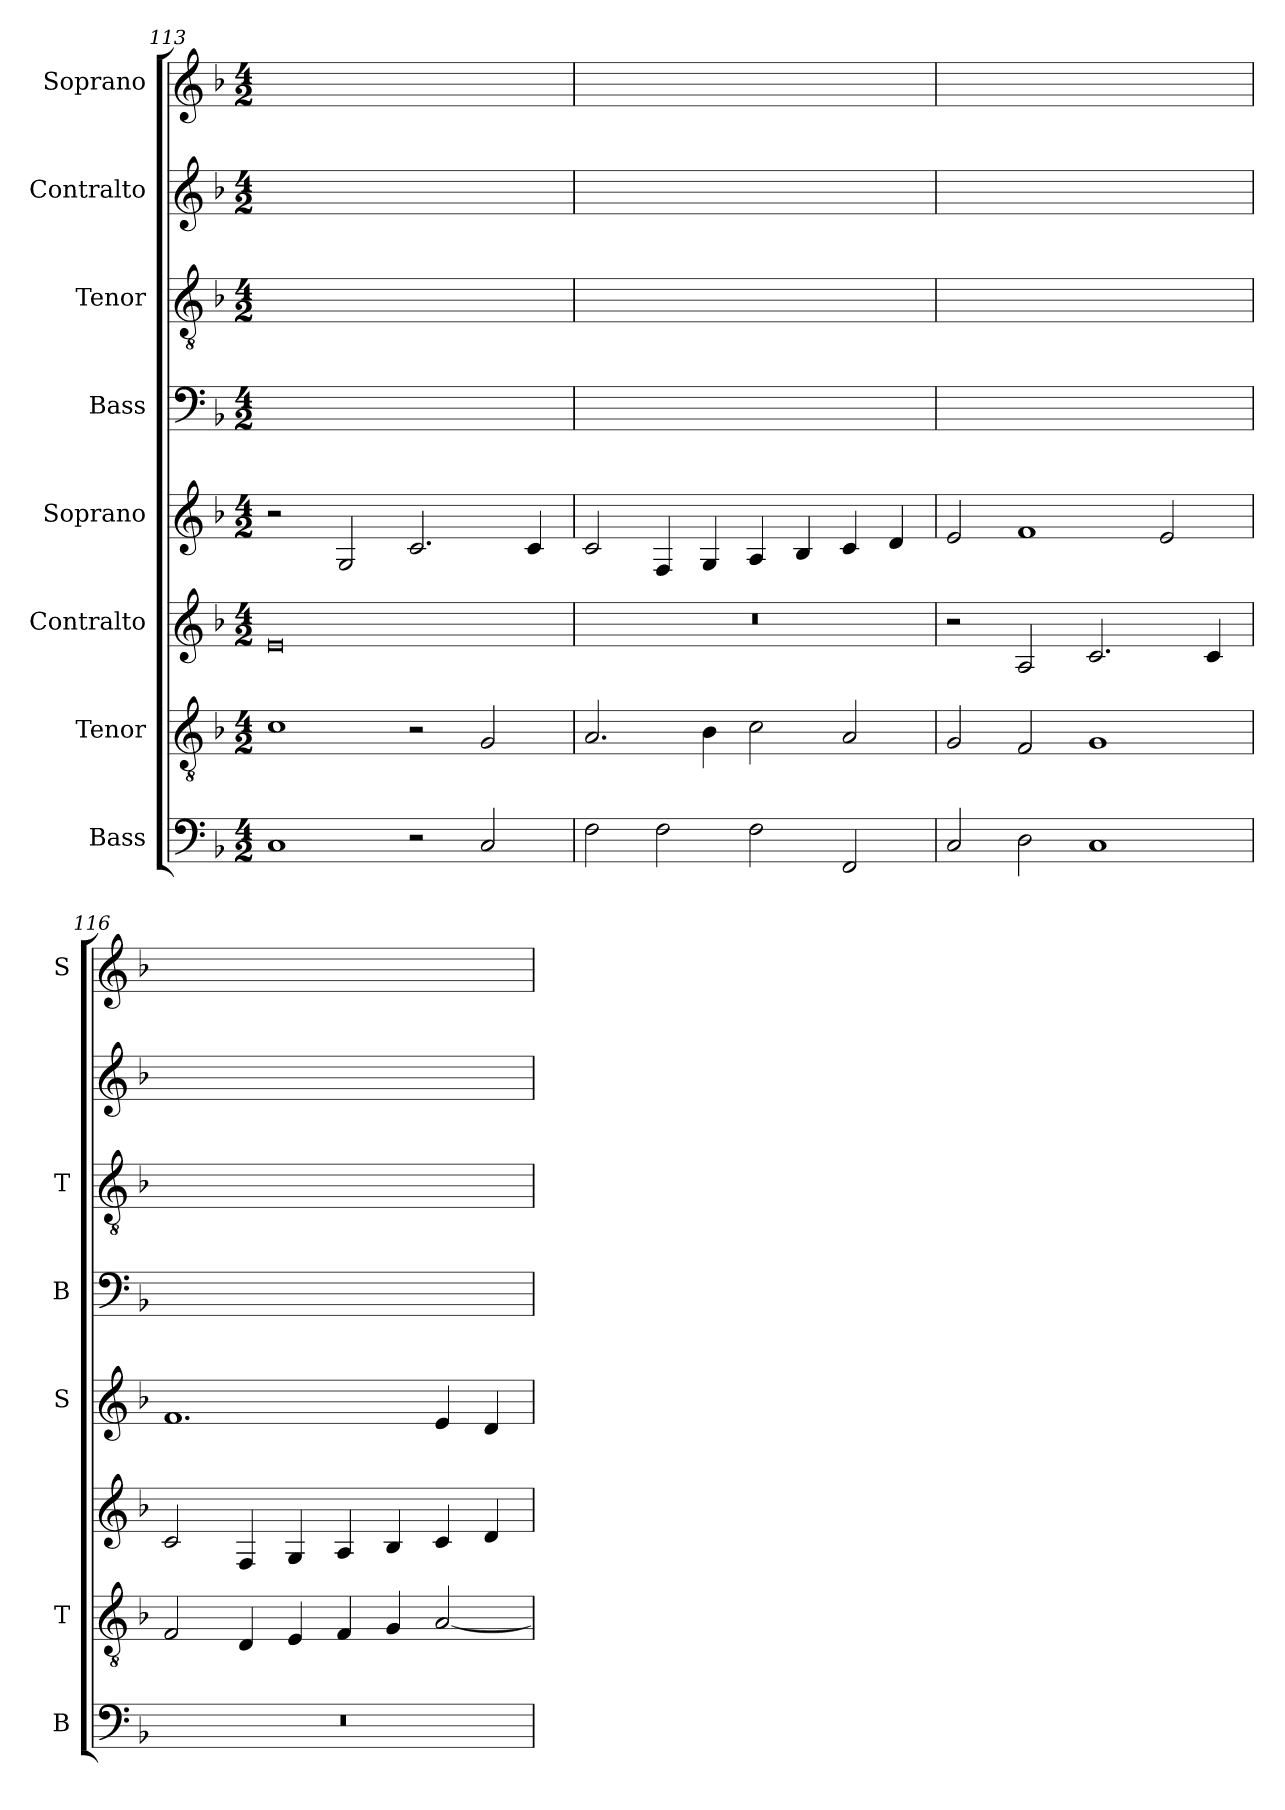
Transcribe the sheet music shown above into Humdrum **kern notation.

**kern	**kern	**kern	**kern	**kern	**kern	**kern	**kern
*part8	*part7	*part6	*part5	*part4	*part3	*part2	*part1
*staff8	*staff7	*staff6	*staff5	*staff4	*staff3	*staff2	*staff1
*I"Bass	*I"Tenor	*I"Contralto	*I"Soprano	*I"Bass	*I"Tenor	*I"Contralto	*I"Soprano
*I'B	*I'T	*	*I'S	*I'B	*I'T	*	*I'S
*clefF4	*clefGv2	*clefG2	*clefG2	*clefF4	*clefGv2	*clefG2	*clefG2
*k[b-]	*k[b-]	*k[b-]	*k[b-]	*k[b-]	*k[b-]	*k[b-]	*k[b-]
*F:ion	*F:ion	*F:ion	*F:ion	*F:ion	*F:ion	*F:ion	*F:ion
*M4/2	*M4/2	*M4/2	*M4/2	*M4/2	*M4/2	*M4/2	*M4/2
=113	=113	=113	=113	=113	=113	=113	=113
1C	1c	0e	2r	0ryy	0ryy	0ryy	0ryy
.	.	.	2G	.	.	.	.
2r	2r	.	2.c	.	.	.	.
2C	2G	.	.	.	.	.	.
.	.	.	4c	.	.	.	.
=114	=114	=114	=114	=114	=114	=114	=114
2F	2.A	0r	2c	0ryy	0ryy	0ryy	0ryy
2F	.	.	4F	.	.	.	.
.	4B-	.	4G	.	.	.	.
2F	2c	.	4A	.	.	.	.
.	.	.	4B-	.	.	.	.
2FF	2A	.	4c	.	.	.	.
.	.	.	4d	.	.	.	.
=115	=115	=115	=115	=115	=115	=115	=115
2C	2G	2r	2e	0ryy	0ryy	0ryy	0ryy
2D	2F	2A	1f	.	.	.	.
1C	1G	2.c	.	.	.	.	.
.	.	.	2e	.	.	.	.
.	.	4c	.	.	.	.	.
=116	=116	=116	=116	=116	=116	=116	=116
0r	2F	2c	1.f	0ryy	0ryy	0ryy	0ryy
.	4D	4F	.	.	.	.	.
.	4E	4G	.	.	.	.	.
.	4F	4A	.	.	.	.	.
.	4G	4B-	.	.	.	.	.
.	[2A	4c	4e	.	.	.	.
.	.	4d	4d	.	.	.	.
=	=	=	=	=	=	=	=
*-	*-	*-	*-	*-	*-	*-	*-
